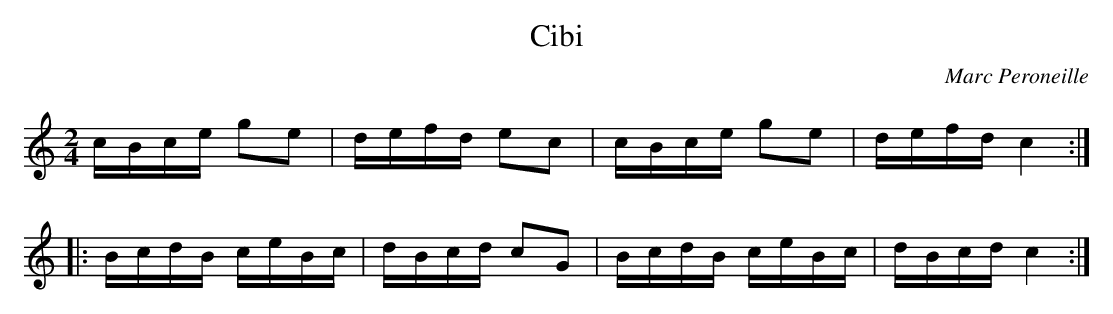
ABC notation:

X:1
T:Cibi
C:Marc Peroneille
L:1/16
M:2/4
K:C major
cBce g2e2 | defd e2c2 | cBce g2e2 | defd c4 :|
|: BcdB ceBc | dBcd c2G2 | BcdB ceBc | dBcd c4 :|
